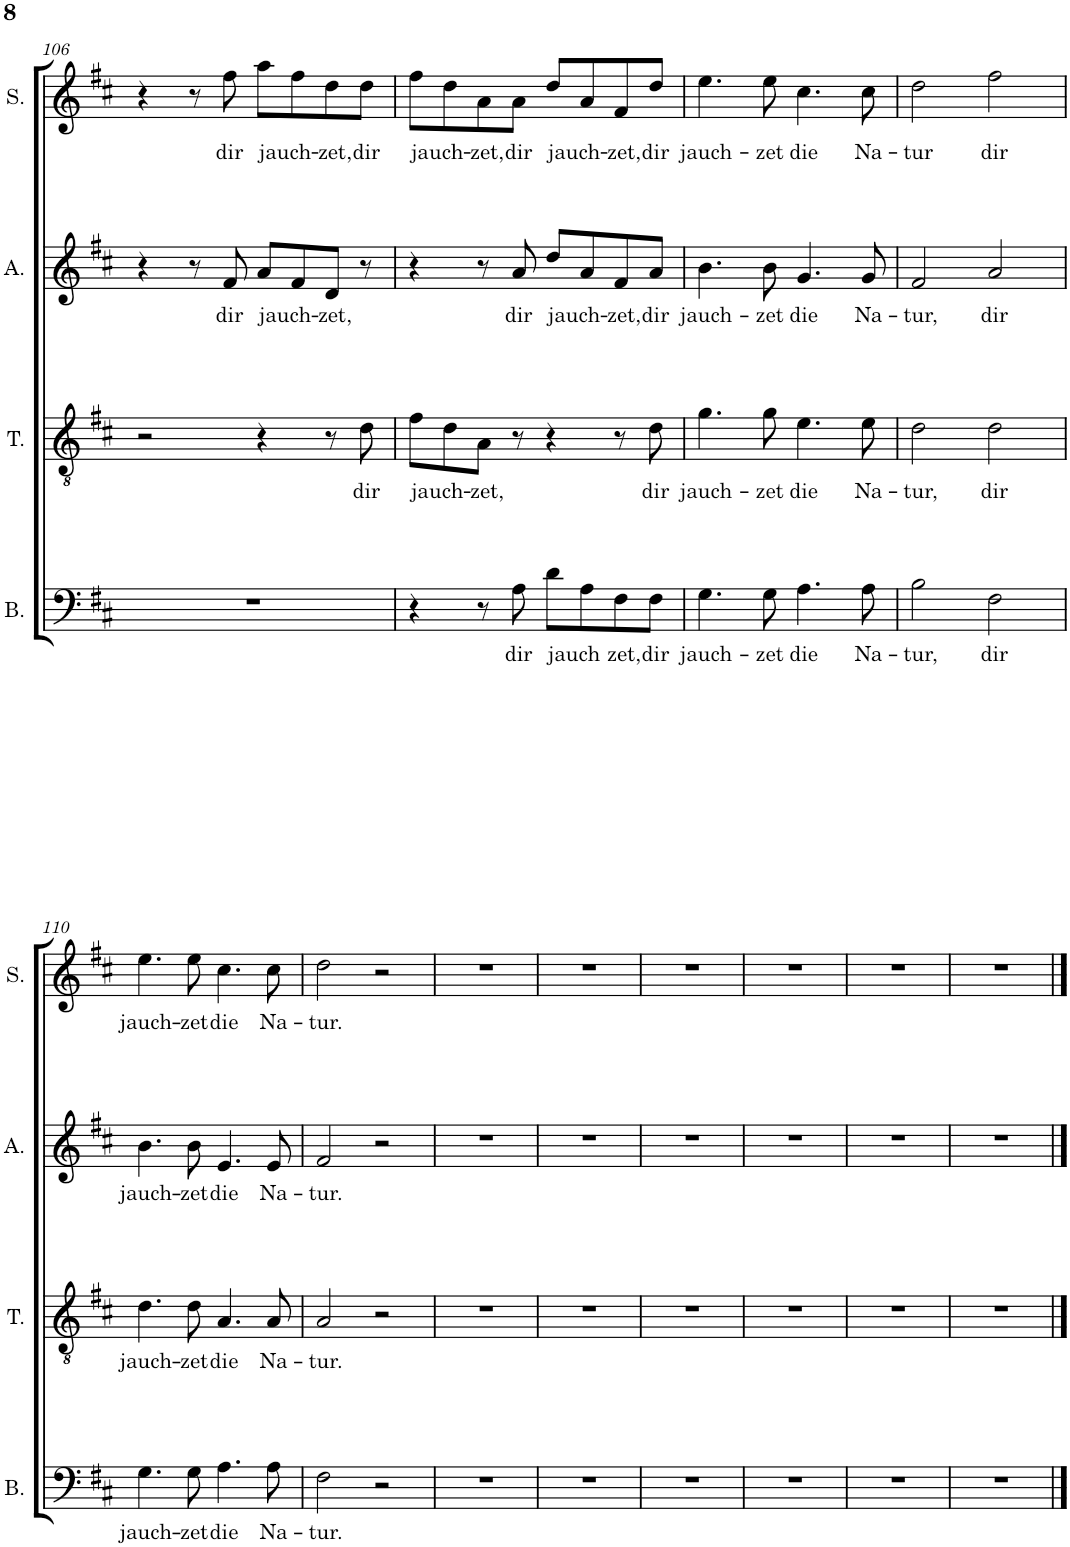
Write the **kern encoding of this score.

**kern	**text	**kern	**text	**kern	**text	**kern	**text
*part4	*part4	*part3	*part3	*part2	*part2	*part1	*part1
*staff4	*staff4	*staff3	*staff3	*staff2	*staff2	*staff1	*staff1
*I"Bass	*	*I"Tenor	*	*I"Alto	*	*I"Soprano	*
*I'B.	*	*I'T.	*	*I'A.	*	*I'S.	*
!!LO:PB:g=z
*clefF4	*	*clefGv2	*	*clefG2	*	*clefG2	*
*k[f#c#]	*	*k[f#c#]	*	*k[f#c#]	*	*k[f#c#]	*
*M4/4	*	*M4/4	*	*M4/4	*	*M4/4	*
*met(c)	*	*met(c)	*	*met(c)	*	*met(c)	*
=106	=106	=106	=106	=106	=106	=106	=106
1r	.	2r	.	4r	.	4r	.
.	.	.	.	8r	.	8r	.
!	!	!	!	!	!LO:LY:b	!	!LO:LY:b
.	.	.	.	8f#/	dir	8ff#\	dir
!	!	!	!	!	!LO:LY:b	!	!LO:LY:b
.	.	4r	.	8a/L	jauch-	8aa\L	jauch-
.	.	.	.	8f#/	.	8ff#\	.
!	!	!	!	!	!LO:LY:b	!	!LO:LY:b
.	.	8r	.	8d/J	zet,	8dd\	-zet,
!	!	!	!LO:LY:b	!	!	!	!LO:LY:b
.	.	8d\	dir	8r	.	8dd\J	dir
=107	=107	=107	=107	=107	=107	=107	=107
!	!	!	!LO:LY:b	!	!	!	!LO:LY:b
4r	.	8f#\L	jauch-	4r	.	8ff#\L	jauch-
.	.	8d\	.	.	.	8dd\	.
!	!	!	!LO:LY:b	!	!	!	!LO:LY:b
8r	.	8A\J	-zet,	8r	.	8a\	-zet,
!	!LO:LY:b	!	!	!	!LO:LY:b	!	!LO:LY:b
8A\	dir	8r	.	8a/	dir	8a\J	dir
!	!LO:LY:b	!	!	!	!LO:LY:b	!	!LO:LY:b
8d\L	jauch	4r	.	8dd/L	jauch-	8dd/L	jauch-
8A\	.	.	.	8a/	.	8a/	.
!	!LO:LY:b	!	!	!	!LO:LY:b	!	!LO:LY:b
8F#\	zet,	8r	.	8f#/	-zet,	8f#/	-zet,
!	!LO:LY:b	!	!LO:LY:b	!	!LO:LY:b	!	!LO:LY:b
8F#\J	dir	8d\	dir	8a/J	dir	8dd/J	dir
=108	=108	=108	=108	=108	=108	=108	=108
!	!LO:LY:b	!	!LO:LY:b	!	!LO:LY:b	!	!LO:LY:b
4.G\	jauch-	4.g\	jauch-	4.b\	jauch-	4.ee\	jauch-
!	!LO:LY:b	!	!LO:LY:b	!	!LO:LY:b	!	!LO:LY:b
8G\	-zet	8g\	-zet	8b\	-zet	8ee\	-zet
!	!LO:LY:b	!	!LO:LY:b	!	!LO:LY:b	!	!LO:LY:b
4.A\	die	4.e\	die	4.g/	die	4.cc#\	die
!	!LO:LY:b	!	!LO:LY:b	!	!LO:LY:b	!	!LO:LY:b
8A\	Na-	8e\	Na-	8g/	Na-	8cc#\	Na-
=109	=109	=109	=109	=109	=109	=109	=109
!	!LO:LY:b	!	!LO:LY:b	!	!LO:LY:b	!	!LO:LY:b
2B\	-tur,	2d\	-tur,	2f#/	-tur,	2dd\	-tur
!	!LO:LY:b	!	!LO:LY:b	!	!LO:LY:b	!	!LO:LY:b
2F#\	dir	2d\	dir	2a/	dir	2ff#\	dir
!!LO:LB:g=z
=110	=110	=110	=110	=110	=110	=110	=110
!	!LO:LY:b	!	!LO:LY:b	!	!LO:LY:b	!	!LO:LY:b
4.G\	jauch-	4.d\	jauch-	4.b\	jauch-	4.ee\	jauch-
!	!LO:LY:b	!	!LO:LY:b	!	!LO:LY:b	!	!LO:LY:b
8G\	-zet	8d\	-zet	8b\	-zet	8ee\	-zet
!	!LO:LY:b	!	!LO:LY:b	!	!LO:LY:b	!	!LO:LY:b
4.A\	die	4.A/	die	4.e/	die	4.cc#\	die
!	!LO:LY:b	!	!LO:LY:b	!	!LO:LY:b	!	!LO:LY:b
8A\	Na-	8A/	Na-	8e/	Na-	8cc#\	Na-
=111	=111	=111	=111	=111	=111	=111	=111
!	!LO:LY:b	!	!LO:LY:b	!	!LO:LY:b	!	!LO:LY:b
2F#\	-tur.	2A/	-tur.	2f#/	-tur.	2dd\	-tur.
2r	.	2r	.	2r	.	2r	.
=112	=112	=112	=112	=112	=112	=112	=112
1r	.	1r	.	1r	.	1r	.
=113	=113	=113	=113	=113	=113	=113	=113
1r	.	1r	.	1r	.	1r	.
=114	=114	=114	=114	=114	=114	=114	=114
1r	.	1r	.	1r	.	1r	.
=115	=115	=115	=115	=115	=115	=115	=115
1r	.	1r	.	1r	.	1r	.
=116	=116	=116	=116	=116	=116	=116	=116
1r	.	1r	.	1r	.	1r	.
=117	=117	=117	=117	=117	=117	=117	=117
1r	.	1r	.	1r	.	1r	.
==	==	==	==	==	==	==	==
*-	*-	*-	*-	*-	*-	*-	*-
